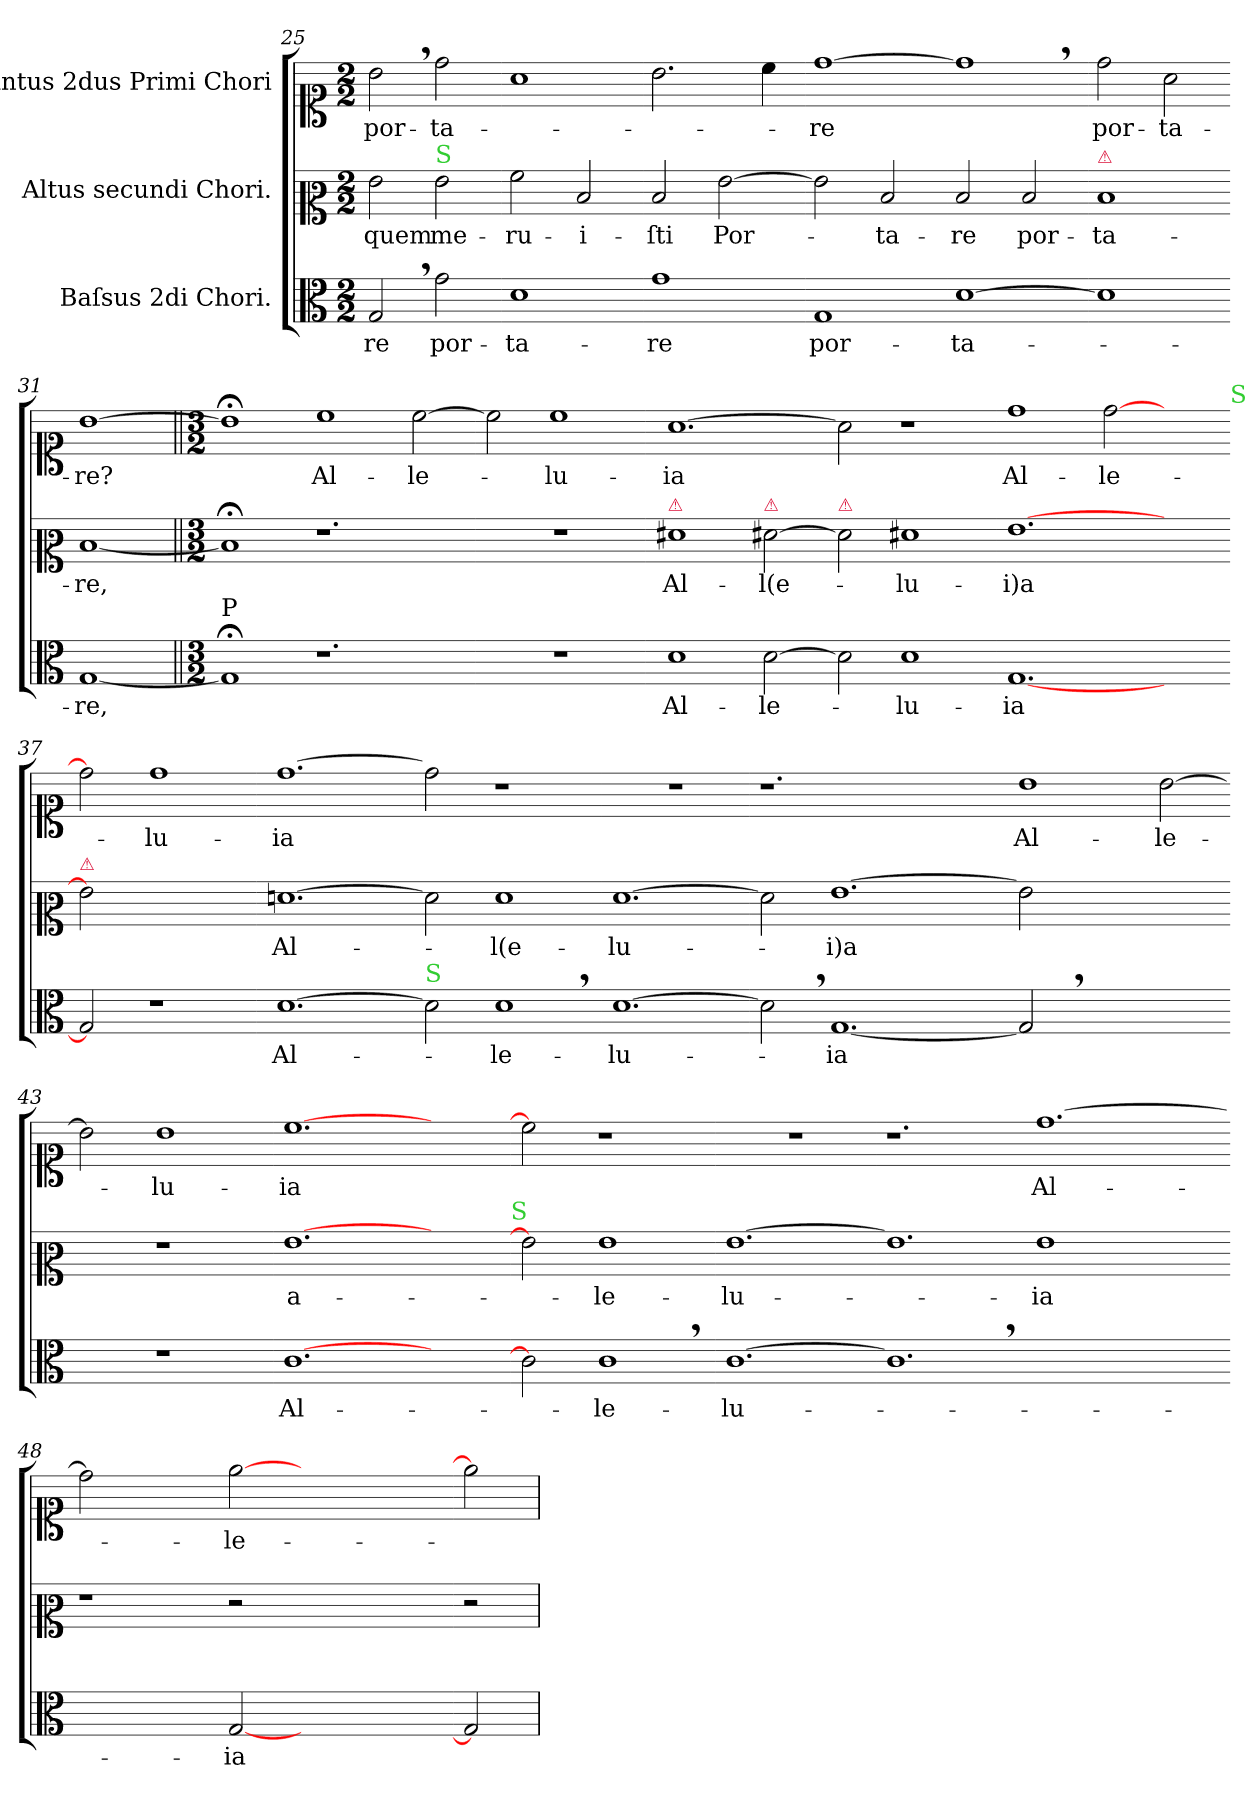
**kern	**text	**kern	**text	**kern	**text
*part3	*part3	*part2	*part2	*part1	*part1
*staff3	*staff3	*staff2	*staff2	*staff1	*staff1
*I"Baſsus 2di Chori.	*	*I"Altus secundi Chori.	*	*I"Cantus 2dus Primi Chori	*
*clefC3	*	*clefC2	*	*clefC1	*
*k[]	*	*k[]	*	*k[]	*
*M2/2	*	*M2/2	*	*M2/2	*
=25	=25	=25	=25	=25	=25
2G,</	-re	2g\	quem	2b,<\	por-
!	!	!LO:TX:a:color=limegreen:t=S	!	!	!
2g\	por-	2g\	me-	2dd\	-ta-
=26-	=26-	=26-	=26-	=26-	=26-
1d	-ta-	2a\	-ru-	1a	.
.	.	2d/	-i-	.	.
=27-	=27-	=27-	=27-	=27-	=27-
1g	-re	2d/	-ſti	2.b\	.
.	.	[2g\	Por-	.	.
.	.	.	.	4cc\	.
=28-	=28-	=28-	=28-	=28-	=28-
1G	por-	2g\]	.	[1dd	-re
.	.	2d/	-ta-	.	.
=29-	=29-	=29-	=29-	=29-	=29-
[1d	-ta-	2d/	-re	1dd,<]	.
.	.	2d/	por-	.	.
=30-	=30-	=30-	=30-	=30-	=30-
!	!	!LO:TX:a:color=crimson:t=⚠	!	!	!
1d]	.	1d	-ta-	2dd\	por-
.	.	.	.	2a\	-ta-
=31-	=31-	=31-	=31-	=31-	=31-
[1G	-re,	[1d	-re,	[1b	-re?
=32||	=32||	=32||	=32||	=32||	=32||
*M3/2	*	*M3/2	*	*M3/2	*
!LO:TX:t=P	!	!	!	!	!
1G;<]	.	1d;<]	.	1b;<]	.
1.r	.	1.r	.	1cc	Al-
.	.	.	.	[2cc\	-le-
=33-	=33-	=33-	=33-	=33-	=33-
1.r	.	1.r	.	2cc\]	.
.	.	.	.	1cc	-lu-
=34-	=34-	=34-	=34-	=34-	=34-
!	!	!LO:TX:a:color=crimson:t=⚠	!	!	!
1d	Al-	1f#X	Al-	[1.a	-ia
!	!	!LO:TX:a:color=crimson:t=⚠	!	!	!
[2d\	-le-	[2f#X\	-l(e-	.	.
=35-	=35-	=35-	=35-	=35-	=35-
!	!	!LO:TX:a:color=crimson:t=⚠	!	!	!
2d\]	.	2f#\]	.	2a]	.
1d	-lu-	1f#X	-lu-	1r	.
=36-	=36-	=36-	=36-	=36-	=36-
[1.G	-ia	[1.g	-i)a	1dd	Al-
.	.	.	.	[2dd\	-le-
2ryy	.	2ryy	.	2ryy	.
!	!	!	!	!LO:TX:a:color=limegreen:t=S	!
=37-	=37-	=37-	=37-	=37-	=37-
!	!	!LO:TX:a:color=crimson:t=⚠	!	!	!
2G]	.	2g]	.	2dd\]	.
1r	.	1ryy	.	1dd	-lu-
=38-	=38-	=38-	=38-	=38-	=38-
[1.d	Al-	[1.fn	Al-	[1.dd	-ia
=39-	=39-	=39-	=39-	=39-	=39-
!LO:TX:a:color=limegreen:t=S	!	!	!	!	!
2d]	.	2f]	.	2dd]	.
1d,<	-le-	1f	-l(e-	1r	.
=40-	=40-	=40-	=40-	=40-	=40-
[1.d	-lu-	[1.f	-lu-	1.r	.
=41-	=41-	=41-	=41-	=41-	=41-
2d,<]	.	2f]	.	1.r	.
[1.G	-ia	[1.g	-i)a	.	.
.	.	.	.	2ryy	.
=42-	=42-	=42-	=42-	=42-	=42-
2G,<]	.	2g]	.	1b	Al-
2ryy	.	2ryy	.	.	.
2ryy	.	2ryy	.	[2b\	-le-
=43-	=43-	=43-	=43-	=43-	=43-
2ryy	.	2ryy	.	2b\]	.
1r	.	1r	.	1b	-lu-
=44-	=44-	=44-	=44-	=44-	=44-
[1.c	Al-	[1.g	a-	[1.cc	-ia
2ryy	.	2ryy	.	2ryy	.
!	!	!LO:TX:a:color=limegreen:t=S	!	!	!
=45-	=45-	=45-	=45-	=45-	=45-
2c]	.	2g]	.	2cc]	.
1c,<	-le-	1g	-le-	1r	.
=46-	=46-	=46-	=46-	=46-	=46-
[1.c	-lu-	[1.g	-lu-	1.r	.
=47-	=47-	=47-	=47-	=47-	=47-
1.c,<]	.	1.g]	.	1.r	.
1.ryy	.	1g	-ia	[1.dd	Al-
.	.	2ryy	.	.	.
=48-	=48-	=48-	=48-	=48-	=48-
2ryy	.	1r	.	2dd]	.
2ryy	.	.	.	2ryy	.
[2G	-ia	2r	.	[2ee	-le-
2ryy	.	2ryy	.	2ryy	.
2ryy	.	2ryy	.	2ryy	.
=49-	=49-	=49-	=49-	=49-	=49-
2G]	.	2r	.	2ee]	.
=	=	=	=	=	=
*-	*-	*-	*-	*-	*-
